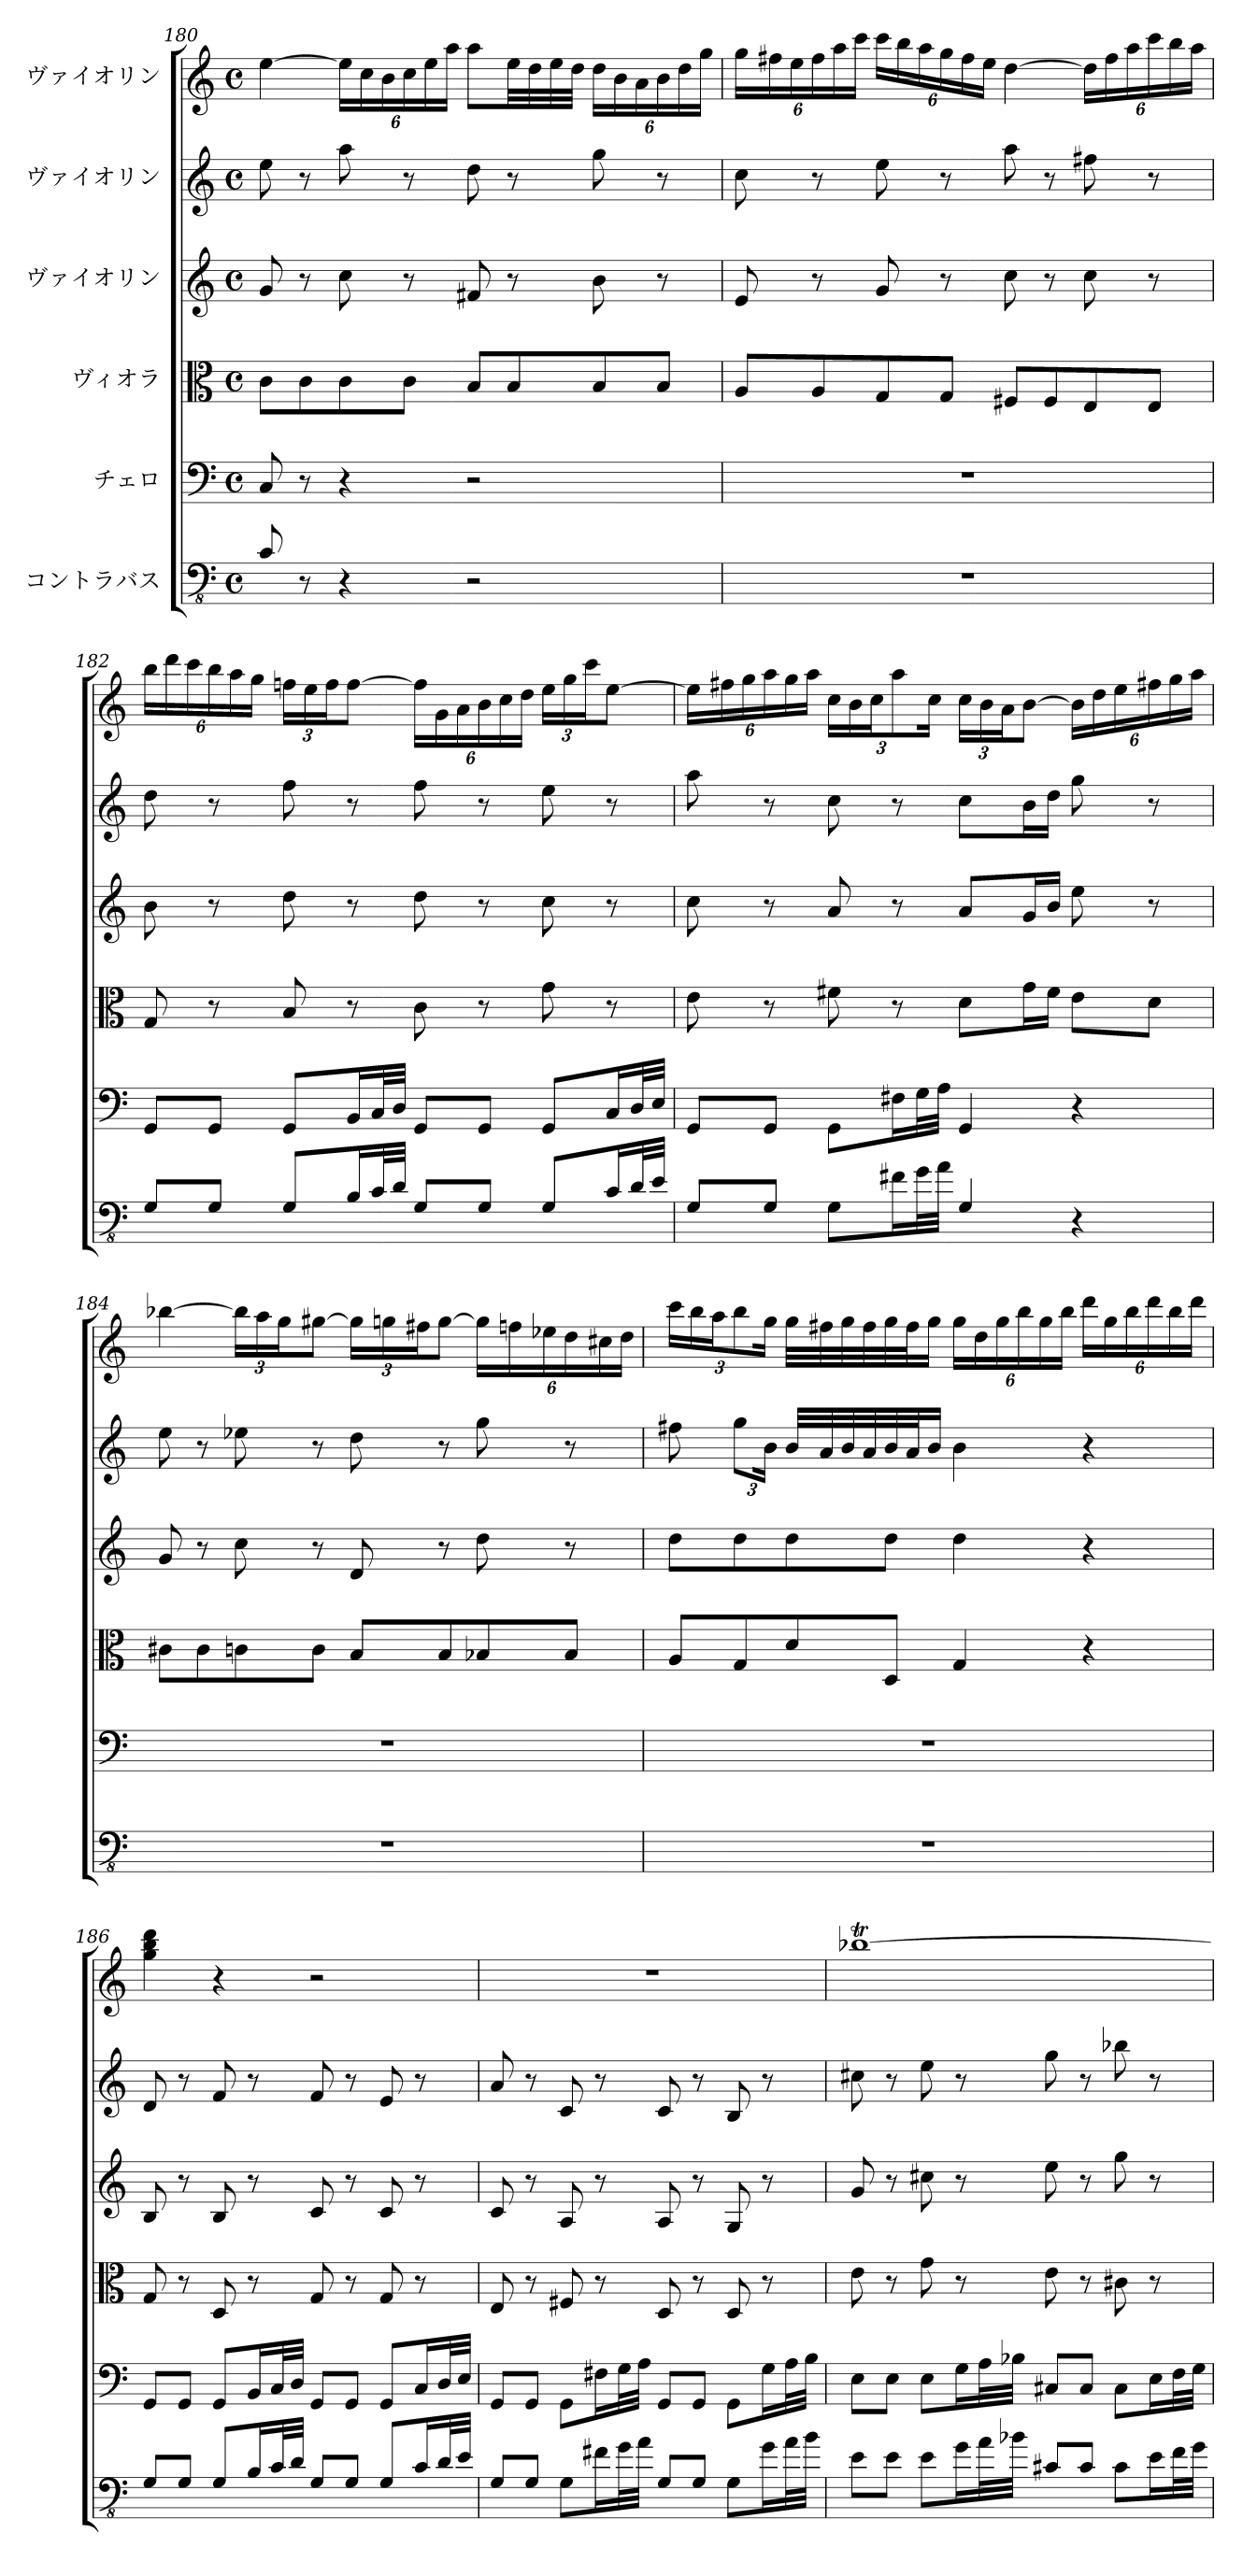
**kern	**kern	**kern	**kern	**kern	**kern
*part6	*part5	*part4	*part3	*part2	*part1
*staff6	*staff5	*staff4	*staff3	*staff2	*staff1
*I"コントラバス	*I"チェロ	*I"ヴィオラ	*I"ヴァイオリン	*I"ヴァイオリン	*I"ヴァイオリン
*clefFv4	*clefF4	*clefC3	*clefG2	*clefG2	*clefG2
*ITrd7c12	*	*	*	*	*
*k[]	*k[]	*k[]	*k[]	*k[]	*k[]
*M4/4	*M4/4	*M4/4	*M4/4	*M4/4	*M4/4
*met(c)	*met(c)	*met(c)	*met(c)	*met(c)	*met(c)
=180	=180	=180	=180	=180	=180
8CC/	8C/	8c\L	8g/	8ee\	[4ee\
8r	8r	8c\	8r	8r	.
*	*	*	*	*	*Xbrackettup
4r	4r	8c\	8cc\	8aa\	24ee\LL]
.	.	.	.	.	24cc\
.	.	.	.	.	24b\
.	.	8c\J	8r	8r	24cc\
.	.	.	.	.	24ee\
.	.	.	.	.	24aa\JJ
2r	2r	8B/L	8f#X/	8dd\	8aa\L
.	.	8B/	8r	8r	32ee\LL
.	.	.	.	.	32dd\
.	.	.	.	.	32ee\
.	.	.	.	.	32dd\JJJ
.	.	8B/	8b\	8gg\	24dd\LL
.	.	.	.	.	24b\
.	.	.	.	.	24a\
.	.	8B/J	8r	8r	24b\
.	.	.	.	.	24dd\
.	.	.	.	.	24gg\JJ
!!LO:PB:g=z
=181	=181	=181	=181	=181	=181
1r	1r	8A/L	8e/	8cc\	24gg\LL
.	.	.	.	.	24ff#X\
.	.	.	.	.	24ee\
.	.	8A/	8r	8r	24ff#\
.	.	.	.	.	24aa\
.	.	.	.	.	24ccc\JJ
.	.	8G/	8g/	8ee\	24ccc\LL
.	.	.	.	.	24bb\
.	.	.	.	.	24aa\
.	.	8G/J	8r	8r	24gg\
.	.	.	.	.	24ff#\
.	.	.	.	.	24ee\JJ
.	.	8F#X/L	8cc\	8aa\	[4dd\
.	.	8F#/	8r	8r	.
.	.	8E/	8cc\	8ff#X\	24dd\LL]
.	.	.	.	.	24ff#\
.	.	.	.	.	24aa\
.	.	8E/J	8r	8r	24ccc\
.	.	.	.	.	24bb\
.	.	.	.	.	24aa\JJ
!!LO:LB:g=z
=182	=182	=182	=182	=182	=182
8GGG/L	8GG/L	8G/	8b\	8dd\	24bb\LL
.	.	.	.	.	24ddd\
.	.	.	.	.	24ccc\
8GGG/J	8GG/J	8r	8r	8r	24bb\
.	.	.	.	.	24aa\
.	.	.	.	.	24gg\JJ
8GGG/L	8GG/L	8B/	8dd\	8ff\	24ffn\LL
.	.	.	.	.	24ee\
.	.	.	.	.	24ff\J
16BBB/L	16BB/L	8r	8r	8r	[8ff\J
32CC/L	32C/L	.	.	.	.
32DD/JJJ	32D/JJJ	.	.	.	.
8GGG/L	8GG/L	8c\	8dd\	8ff\	24ff\LL]
.	.	.	.	.	24g\
.	.	.	.	.	24a\
8GGG/J	8GG/J	8r	8r	8r	24b\
.	.	.	.	.	24cc\
.	.	.	.	.	24dd\JJ
8GGG/L	8GG/L	8g\	8cc\	8ee\	24ee\LL
.	.	.	.	.	24gg\
.	.	.	.	.	24ccc\J
16CC/L	16C/L	8r	8r	8r	[8ee\J
32DD/L	32D/L	.	.	.	.
32EE/JJJ	32E/JJJ	.	.	.	.
!!LO:PB:g=z
=183	=183	=183	=183	=183	=183
8GGG/L	8GG/L	8e\	8cc\	8aa\	24ee\LL]
.	.	.	.	.	24ff#X\
.	.	.	.	.	24gg\
8GGG/J	8GG/J	8r	8r	8r	24aa\
.	.	.	.	.	24gg\
.	.	.	.	.	24aa\JJ
8GGG\L	8GG\L	8f#X\	8a/	8cc\	24cc\LL
.	.	.	.	.	24b\
.	.	.	.	.	24cc\J
16FF#X\L	16F#X\L	8r	8r	8r	12aa\
32GG\L	32G\L	.	.	.	.
.	.	.	.	.	24cc\Jk
32AA\JJJ	32A\JJJ	.	.	.	.
4GGG/	4GG/	8d\L	8a/L	8cc\L	24cc\LL
.	.	.	.	.	24b\
.	.	.	.	.	24a\J
.	.	16g\L	16g/L	16b\L	[8b\J
.	.	16f#\JJ	16b/JJ	16dd\JJ	.
4r	4r	8e\L	8ee\	8gg\	24b\LL]
.	.	.	.	.	24dd\
.	.	.	.	.	24ee\
.	.	8d\J	8r	8r	24ff#X\
.	.	.	.	.	24gg\
.	.	.	.	.	24aa\JJ
=184	=184	=184	=184	=184	=184
1r	1r	8c#X\L	8g/	8ee\	[4bb-X\
.	.	8c#\	8r	8r	.
.	.	8cn\	8cc\	8ee-X\	24bb-\LL]
.	.	.	.	.	24aa\
.	.	.	.	.	24gg\J
.	.	8c\J	8r	8r	[8gg#X\J
.	.	8B/L	8d/	8dd\	24gg#\LL]
.	.	.	.	.	24ggn\
.	.	.	.	.	24ff#X\J
.	.	8B/	8r	8r	[8gg\J
.	.	8B-X/	8dd\	8gg\	24gg\LL]
.	.	.	.	.	24ffn\
.	.	.	.	.	24ee-X\
.	.	8B-/J	8r	8r	24dd\
.	.	.	.	.	24cc#X\
.	.	.	.	.	24dd\JJ
!!LO:LB:g=z
=185	=185	=185	=185	=185	=185
1r	1r	8A/L	8dd\L	8ff#X\	24ccc\LL
.	.	.	.	.	24bb\
.	.	.	.	.	24aa\J
*	*	*	*	*Xbrackettup	*
.	.	8G/	8dd\	12gg\L	12bb\
.	.	.	.	24b\Jk	24gg\Jk
.	.	8d/	8dd\	32b/LLL	32gg\LLL
.	.	.	.	32a/	32ff#X\
.	.	.	.	32b/	32gg\
.	.	.	.	32a/	32ff#\
.	.	8D/J	8dd\J	32b/	32gg\
.	.	.	.	32a/J	32ff#\J
.	.	.	.	16b/JJ	16gg\JJ
.	.	4G/	4dd\	4b\	24gg\LL
.	.	.	.	.	24dd\
.	.	.	.	.	24gg\
.	.	.	.	.	24bb\
.	.	.	.	.	24gg\
.	.	.	.	.	24bb\JJ
.	.	4r	4r	4r	24ddd\LL
.	.	.	.	.	24gg\
.	.	.	.	.	24bb\
.	.	.	.	.	24ddd\
.	.	.	.	.	24bb\
.	.	.	.	.	24ddd\JJ
=186	=186	=186	=186	=186	=186
8GGG/L	8GG/L	8G/	8B/	8d/	4gg\ 4bb\ 4ddd\
8GGG/J	8GG/J	8r	8r	8r	.
8GGG/L	8GG/L	8D/	8B/	8f/	4r
16BBB/L	16BB/L	8r	8r	8r	.
32CC/L	32C/L	.	.	.	.
32DD/JJJ	32D/JJJ	.	.	.	.
8GGG/L	8GG/L	8G/	8c/	8f/	2r
8GGG/J	8GG/J	8r	8r	8r	.
8GGG/L	8GG/L	8G/	8c/	8e/	.
16CC/L	16C/L	8r	8r	8r	.
32DD/L	32D/L	.	.	.	.
32EE/JJJ	32E/JJJ	.	.	.	.
!!LO:PB:g=z
=187	=187	=187	=187	=187	=187
8GGG/L	8GG/L	8E/	8c/	8a/	1r
8GGG/J	8GG/J	8r	8r	8r	.
8GGG\L	8GG\L	8F#X/	8A/	8c/	.
16FF#X\L	16F#X\L	8r	8r	8r	.
32GG\L	32G\L	.	.	.	.
32AA\JJJ	32A\JJJ	.	.	.	.
8GGG/L	8GG/L	8D/	8A/	8c/	.
8GGG/J	8GG/J	8r	8r	8r	.
8GGG\L	8GG\L	8D/	8G/	8B/	.
16GG\L	16G\L	8r	8r	8r	.
32AA\L	32A\L	.	.	.	.
32BB\JJJ	32B\JJJ	.	.	.	.
=188	=188	=188	=188	=188	=188
8EE\L	8E\L	8e\	8g/	8cc#X\	[1bb-XT
8EE\J	8E\J	8r	8r	8r	.
8EE\L	8E\L	8g\	8cc#X\	8ee\	.
16GG\L	16G\L	8r	8r	8r	.
32AA\L	32A\L	.	.	.	.
32BB-X\JJJ	32B-X\JJJ	.	.	.	.
8CC#X/L	8C#X/L	8e\	8ee\	8gg\	.
8CC#/J	8C#/J	8r	8r	8r	.
8CC#\L	8C#\L	8c#X\	8gg\	8bb-X\	.
16EE\L	16E\L	8r	8r	8r	.
32FF\L	32F\L	.	.	.	.
32GG\JJJ	32G\JJJ	.	.	.	.
=	=	=	=	=	=
*-	*-	*-	*-	*-	*-
